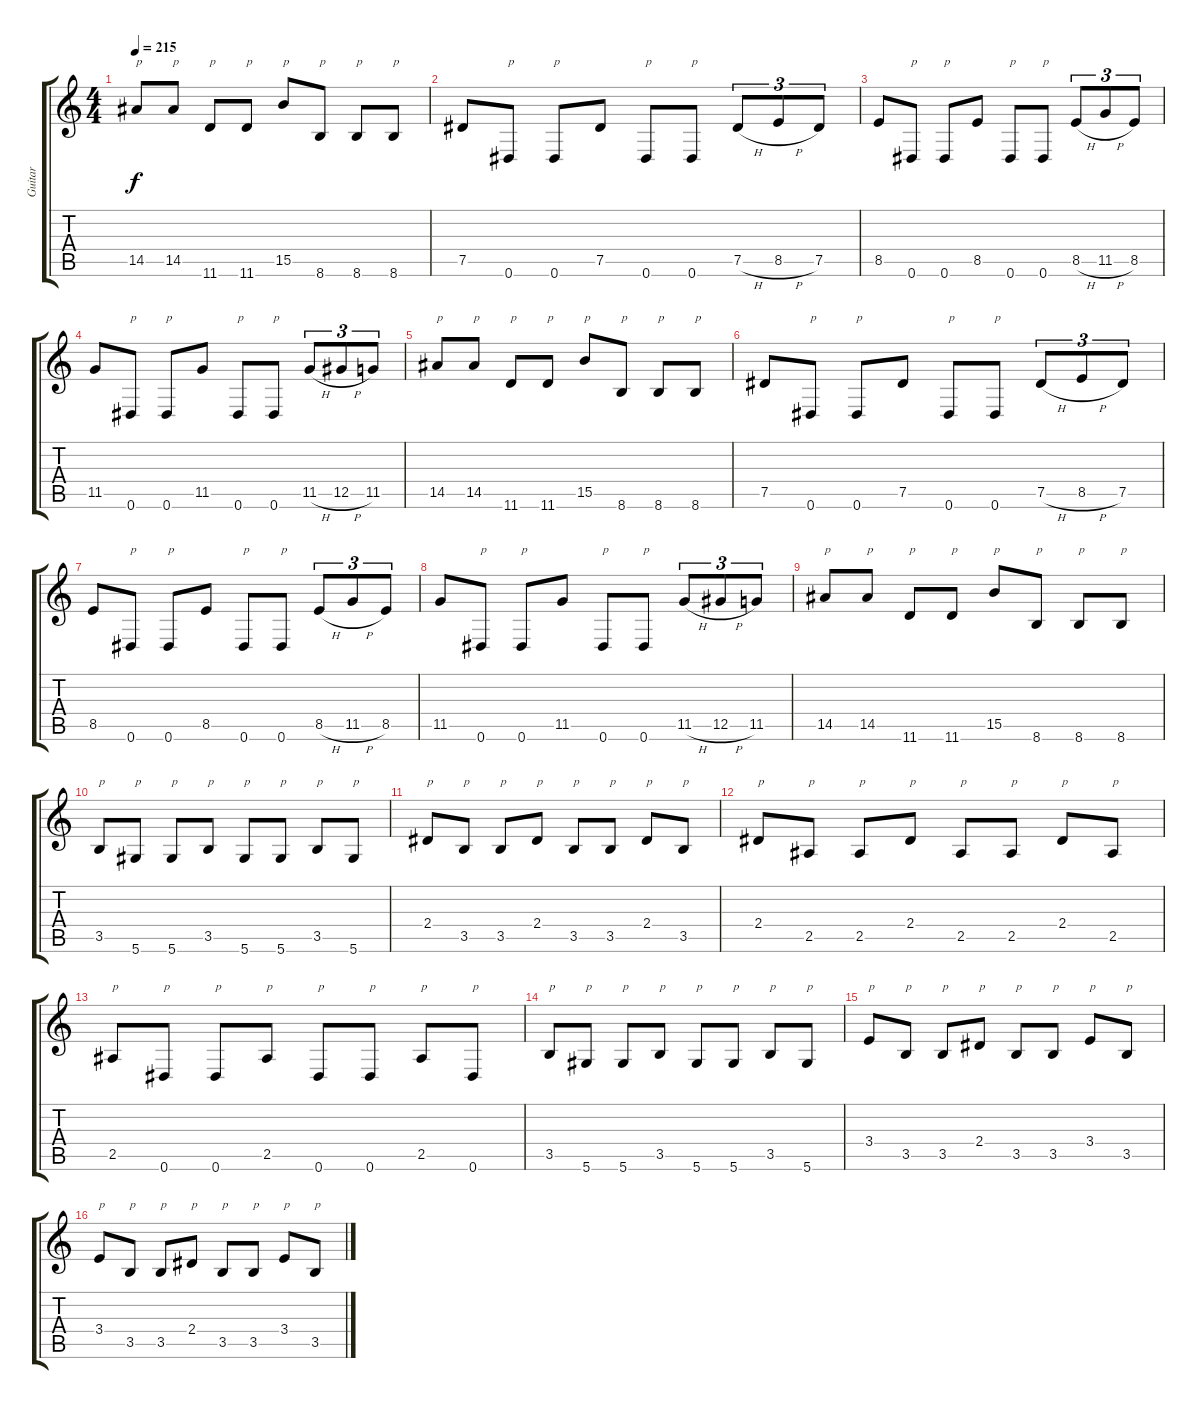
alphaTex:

\track ("Guitar" "Guitar") {instrument distortionguitar}
\staff {score tabs}
\tuning (Eb4 Bb3 Gb3 Db3 Ab2 Eb2) {hide}
\ts (4 4)
\tempo 215
\clef g2
\ks c
14.5.8{txt "p" dy f} 14.5.8{txt "p"} 11.6.8{txt "p"} 11.6.8{txt "p"} 15.5.8{txt "p"} 8.6.8{txt "p"} 8.6.8{txt "p"} 8.6.8{txt "p"} |
7.5.8 0.6.8{txt "p"} 0.6.8{txt "p"} 7.5.8 0.6.8{txt "p"} 0.6.8{txt "p"} 7.5{h}.8{tu (3 2)} 8.5{h}.8{tu (3 2)} 7.5.8{tu (3 2)} |
8.5.8 0.6.8{txt "p"} 0.6.8{txt "p"} 8.5.8 0.6.8{txt "p"} 0.6.8{txt "p"} 8.5{h}.8{tu (3 2)} 11.5{h}.8{tu (3 2)} 8.5.8{tu (3 2)} |
11.5.8 0.6.8{txt "p"} 0.6.8{txt "p"} 11.5.8 0.6.8{txt "p"} 0.6.8{txt "p"} 11.5{h}.8{tu (3 2)} 12.5{h}.8{tu (3 2)} 11.5.8{tu (3 2)} |
14.5.8{txt "p"} 14.5.8{txt "p"} 11.6.8{txt "p"} 11.6.8{txt "p"} 15.5.8{txt "p"} 8.6.8{txt "p"} 8.6.8{txt "p"} 8.6.8{txt "p"} |
7.5.8 0.6.8{txt "p"} 0.6.8{txt "p"} 7.5.8 0.6.8{txt "p"} 0.6.8{txt "p"} 7.5{h}.8{tu (3 2)} 8.5{h}.8{tu (3 2)} 7.5.8{tu (3 2)} |
8.5.8 0.6.8{txt "p"} 0.6.8{txt "p"} 8.5.8 0.6.8{txt "p"} 0.6.8{txt "p"} 8.5{h}.8{tu (3 2)} 11.5{h}.8{tu (3 2)} 8.5.8{tu (3 2)} |
11.5.8 0.6.8{txt "p"} 0.6.8{txt "p"} 11.5.8 0.6.8{txt "p"} 0.6.8{txt "p"} 11.5{h}.8{tu (3 2)} 12.5{h}.8{tu (3 2)} 11.5.8{tu (3 2)} |
14.5.8{txt "p"} 14.5.8{txt "p"} 11.6.8{txt "p"} 11.6.8{txt "p"} 15.5.8{txt "p"} 8.6.8{txt "p"} 8.6.8{txt "p"} 8.6.8{txt "p"} |
3.5.8{txt "p"} 5.6.8{txt "p"} 5.6.8{txt "p"} 3.5.8{txt "p"} 5.6.8{txt "p"} 5.6.8{txt "p"} 3.5.8{txt "p"} 5.6.8{txt "p"} |
2.4.8{txt "p"} 3.5.8{txt "p"} 3.5.8{txt "p"} 2.4.8{txt "p"} 3.5.8{txt "p"} 3.5.8{txt "p"} 2.4.8{txt "p"} 3.5.8{txt "p"} |
2.4.8{txt "p"} 2.5.8{txt "p"} 2.5.8{txt "p"} 2.4.8{txt "p"} 2.5.8{txt "p"} 2.5.8{txt "p"} 2.4.8{txt "p"} 2.5.8{txt "p"} |
2.5.8{txt "p"} 0.6.8{txt "p"} 0.6.8{txt "p"} 2.5.8{txt "p"} 0.6.8{txt "p"} 0.6.8{txt "p"} 2.5.8{txt "p"} 0.6.8{txt "p"} |
3.5.8{txt "p"} 5.6.8{txt "p"} 5.6.8{txt "p"} 3.5.8{txt "p"} 5.6.8{txt "p"} 5.6.8{txt "p"} 3.5.8{txt "p"} 5.6.8{txt "p"} |
3.4.8{txt "p"} 3.5.8{txt "p"} 3.5.8{txt "p"} 2.4.8{txt "p"} 3.5.8{txt "p"} 3.5.8{txt "p"} 3.4.8{txt "p"} 3.5.8{txt "p"} |
3.4.8{txt "p"} 3.5.8{txt "p"} 3.5.8{txt "p"} 2.4.8{txt "p"} 3.5.8{txt "p"} 3.5.8{txt "p"} 3.4.8{txt "p"} 3.5.8{txt "p"}
